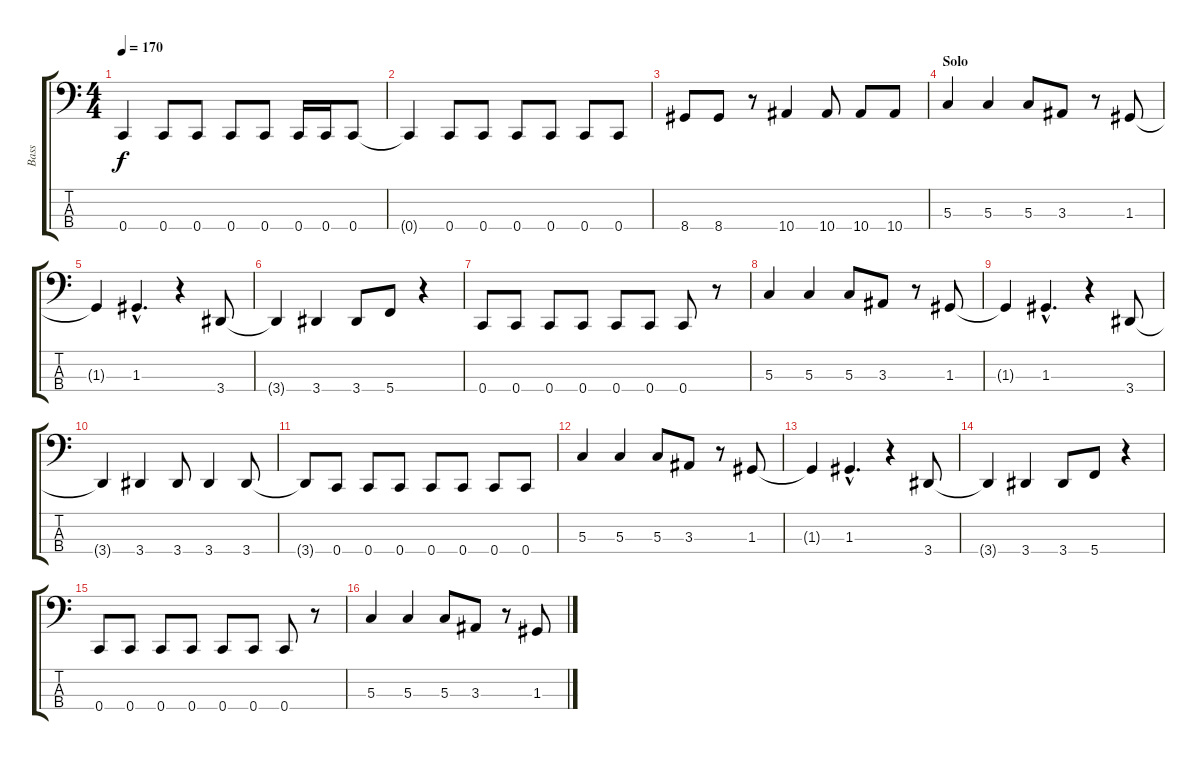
\track ("Bass" "Bass") {instrument electricbassfinger}
\staff {score tabs}
\tuning (F2 C2 G1 C1) {hide}
\ts (4 4)
\tempo 170
\clef f4
\ks c
0.4{t}.4{dy f} 0.4.8 0.4.8 0.4.8 0.4.8 0.4.16 0.4.16 0.4.8 |
0.4{t}.4 0.4.8 0.4.8 0.4.8 0.4.8 0.4.8 0.4.8 |
8.4.8 8.4.8 r.8 10.4.4 10.4.8 10.4.8 10.4.8 |
\section ("" "Solo")
5.3.4 5.3.4 5.3.8 3.3.8 r.8 1.3.8 |
1.3{t}.4 1.3{hac}.4{d} r.4 3.4.8 |
3.4{t}.4 3.4.4 3.4.8 5.4.8 r.4 |
0.4.8 0.4.8 0.4.8 0.4.8 0.4.8 0.4.8 0.4.8 r.8 |
5.3.4 5.3.4 5.3.8 3.3.8 r.8 1.3.8 |
1.3{t}.4 1.3{hac}.4{d} r.4 3.4.8 |
3.4{t}.4 3.4.4 3.4.8 3.4.4 3.4.8 |
3.4{t}.8 0.4.8 0.4.8 0.4.8 0.4.8 0.4.8 0.4.8 0.4.8 |
5.3.4 5.3.4 5.3.8 3.3.8 r.8 1.3.8 |
1.3{t}.4 1.3{hac}.4{d} r.4 3.4.8 |
3.4{t}.4 3.4.4 3.4.8 5.4.8 r.4 |
0.4.8 0.4.8 0.4.8 0.4.8 0.4.8 0.4.8 0.4.8 r.8 |
5.3.4 5.3.4 5.3.8 3.3.8 r.8 1.3.8
